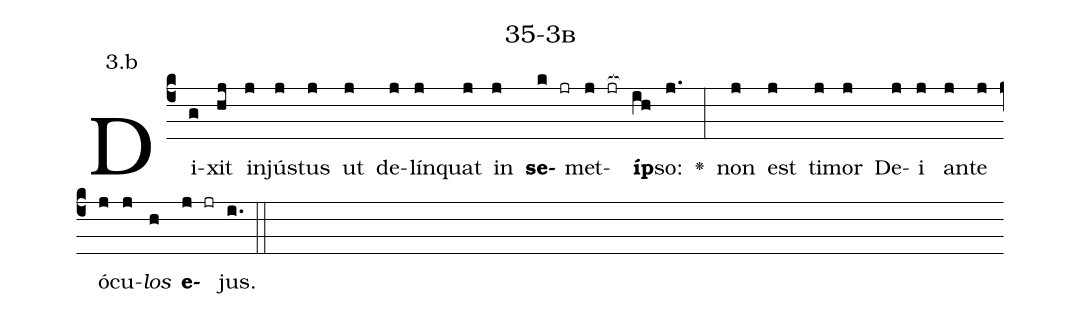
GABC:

name: 35-3b;
annotation: 3.b;
%%
(c4)Di(g)xit(hj) in(j)jús(j)tus(j) ut(j) de(j)lín(j)quat(j) in(j) <b>se</b>(k jr)met(j jr[ocb:1{])<b>íp</b>(ih[ocb:0}])so:(j.) <v>\greheightstar</v>(:) non(j) est(j) ti(j)mor(j) De(j)i(j) an(j)te(j) ó(j)cu(j)<i>los</i>(h) <b>e</b>(j jr)jus.(i.) (::)


%E(j) u(j) o(j) u(h) a(j) e.(i.) (::)
